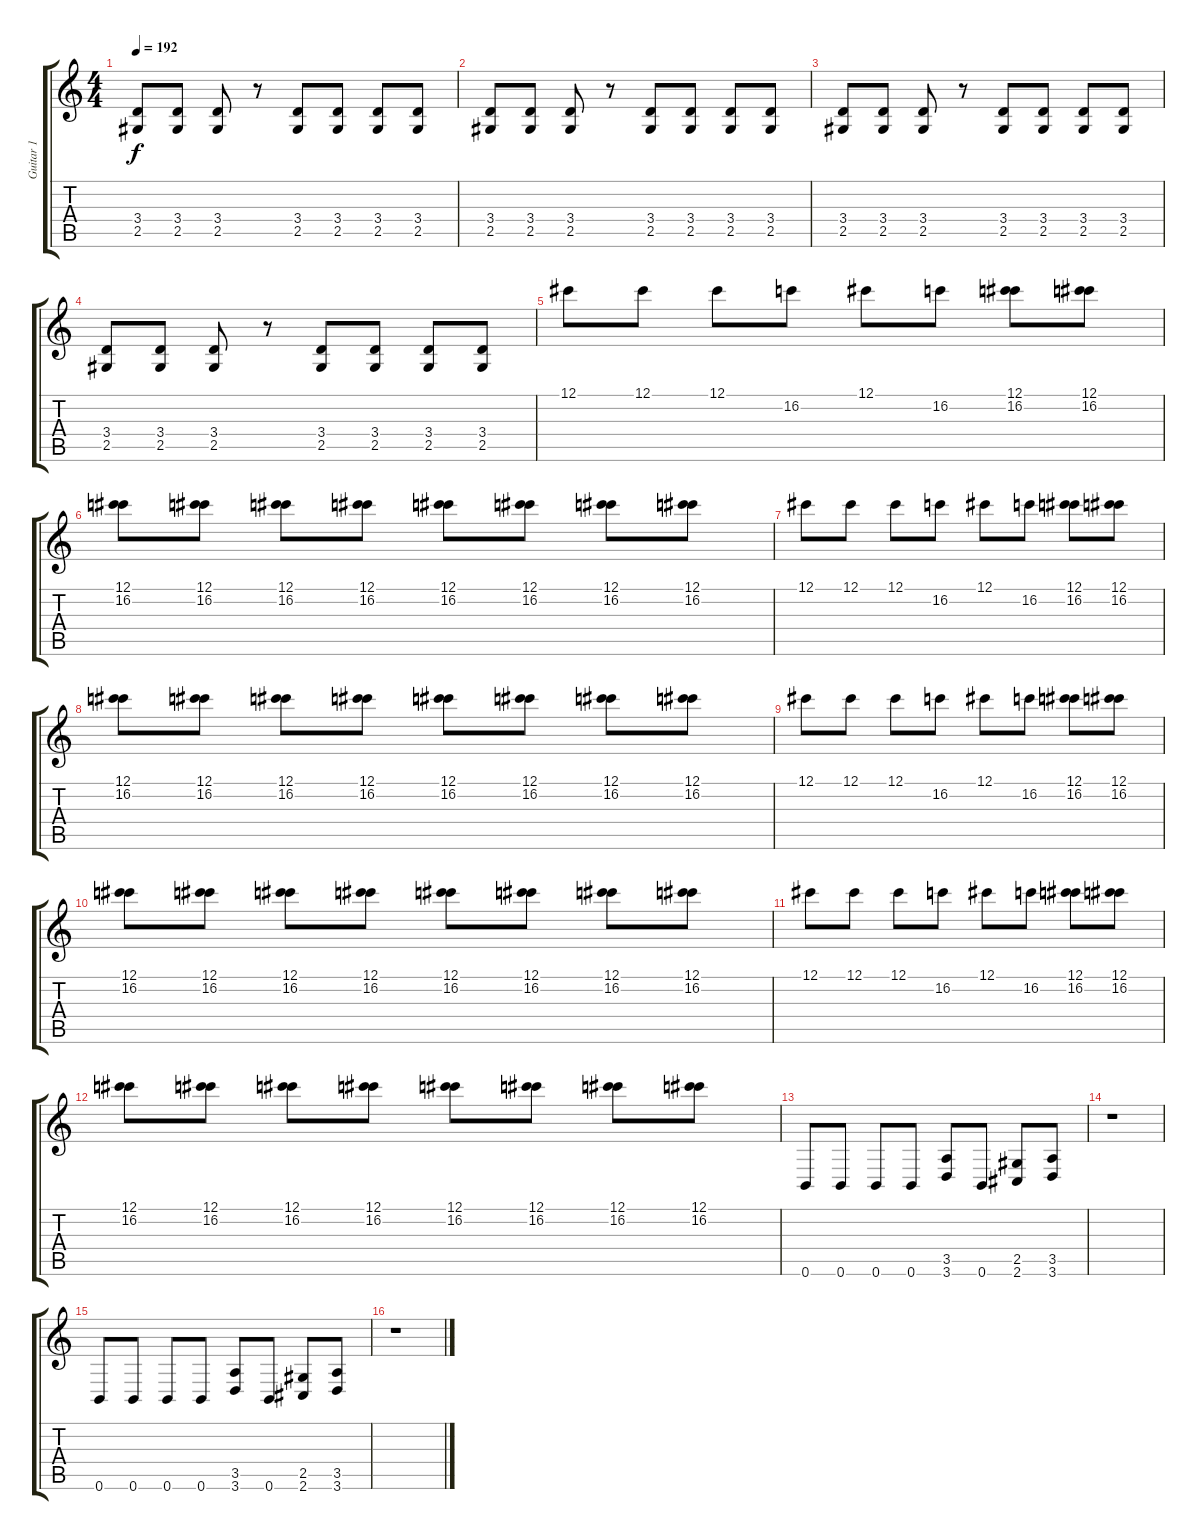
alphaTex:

\track ("Guitar 1" "Guitar 1") {instrument overdrivenguitar}
\staff {score tabs}
\tuning (Db4 Ab3 E3 B2 Gb2 B1) {hide}
\ts (4 4)
\tempo 192
\clef g2
\ks c
(3.4 2.5).8{dy f} (3.4 2.5).8 (3.4 2.5).8 r.8 (3.4 2.5).8 (3.4 2.5).8 (3.4 2.5).8 (3.4 2.5).8 |
(3.4 2.5).8 (3.4 2.5).8 (3.4 2.5).8 r.8 (3.4 2.5).8 (3.4 2.5).8 (3.4 2.5).8 (3.4 2.5).8 |
(3.4 2.5).8 (3.4 2.5).8 (3.4 2.5).8 r.8 (3.4 2.5).8 (3.4 2.5).8 (3.4 2.5).8 (3.4 2.5).8 |
(3.4 2.5).8 (3.4 2.5).8 (3.4 2.5).8 r.8 (3.4 2.5).8 (3.4 2.5).8 (3.4 2.5).8 (3.4 2.5).8 |
12.1.8 12.1.8 12.1.8 16.2.8 12.1.8 16.2.8 (12.1 16.2).8 (12.1 16.2).8 |
(12.1 16.2).8 (12.1 16.2).8 (12.1 16.2).8 (12.1 16.2).8 (12.1 16.2).8 (12.1 16.2).8 (12.1 16.2).8 (12.1 16.2).8 |
12.1.8 12.1.8 12.1.8 16.2.8 12.1.8 16.2.8 (12.1 16.2).8 (12.1 16.2).8 |
(12.1 16.2).8 (12.1 16.2).8 (12.1 16.2).8 (12.1 16.2).8 (12.1 16.2).8 (12.1 16.2).8 (12.1 16.2).8 (12.1 16.2).8 |
12.1.8 12.1.8 12.1.8 16.2.8 12.1.8 16.2.8 (12.1 16.2).8 (12.1 16.2).8 |
(12.1 16.2).8 (12.1 16.2).8 (12.1 16.2).8 (12.1 16.2).8 (12.1 16.2).8 (12.1 16.2).8 (12.1 16.2).8 (12.1 16.2).8 |
12.1.8 12.1.8 12.1.8 16.2.8 12.1.8 16.2.8 (12.1 16.2).8 (12.1 16.2).8 |
(12.1 16.2).8 (12.1 16.2).8 (12.1 16.2).8 (12.1 16.2).8 (12.1 16.2).8 (12.1 16.2).8 (12.1 16.2).8 (12.1 16.2).8 |
0.6.8 0.6.8 0.6.8 0.6.8 (3.5 3.6).8 0.6.8 (2.5 2.6).8 (3.5 3.6).8 |
r.1 |
0.6.8 0.6.8 0.6.8 0.6.8 (3.5 3.6).8 0.6.8 (2.5 2.6).8 (3.5 3.6).8 |
r.1
